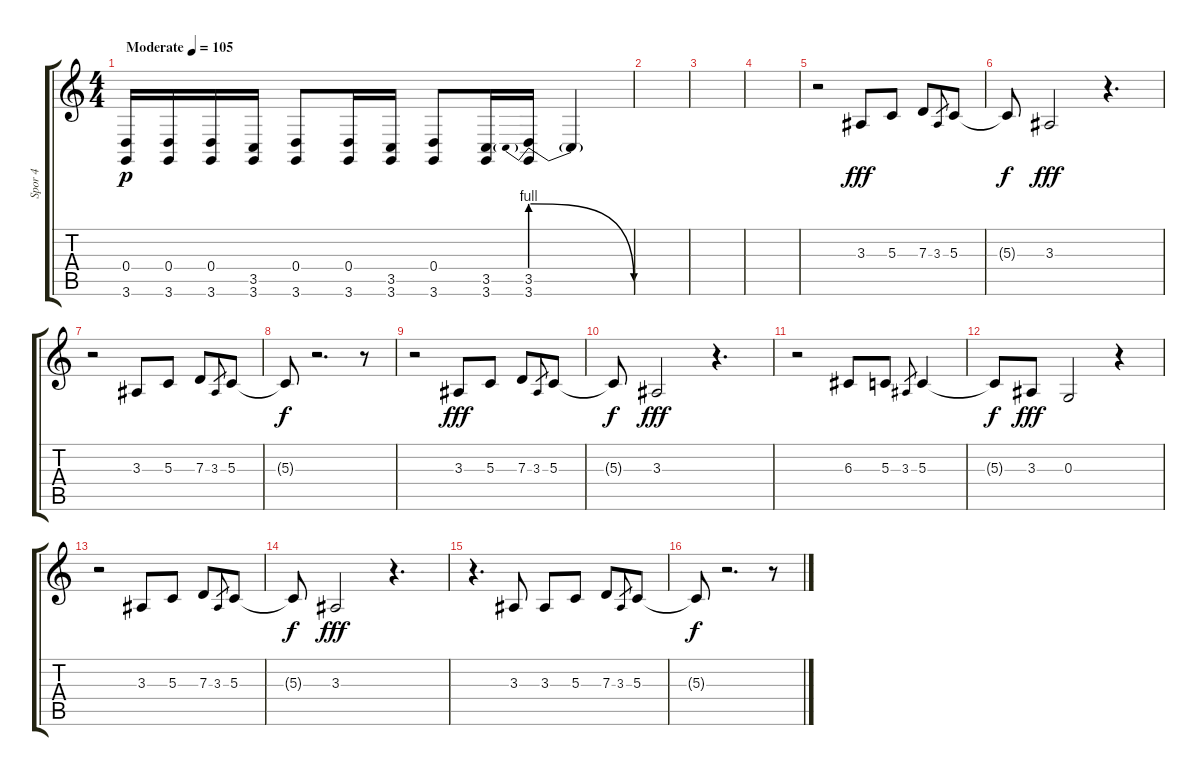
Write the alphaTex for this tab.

\track ("Spor 4" "Spor 4") {instrument clarinet}
\staff {score tabs}
\tuning (E4 B3 G3 D3 A2 E2) {hide}
\ts (4 4)
\tempo (105 "Moderate")
\clef g2
\ks c
(0.4 3.6).16{dy p instrument clarinet} (0.4 3.6).16 (0.4 3.6).16 (3.5 3.6).16 (0.4 3.6).8 (0.4 3.6).16 (3.5 3.6).16 (0.4 3.6).8 (3.5 3.6).16 (3.5{be (prebendrelease 0 4 60 0)} 3.6).16{volume 0} 3.5{t}.4 |
|
|
|
r.2{volume 16} 3.3.8{dy fff} 5.3.8 7.3.8 3.3.8{gr} 5.3.8 |
5.3{t}.8{dy f} 3.3.2{dy fff} r.4{d} |
r.2 3.3.8 5.3.8 7.3.8 3.3.8{gr} 5.3.8 |
5.3{t}.8{dy f} r.2{d} r.8 |
r.2 3.3.8{dy fff} 5.3.8 7.3.8 3.3.8{gr} 5.3.8 |
5.3{t}.8{dy f} 3.3.2{dy fff} r.4{d} |
r.2 6.3.8 5.3.8 3.3.8{gr} 5.3.4 |
5.3{t}.8{dy f} 3.3.8{dy fff} 0.3.2 r.4 |
r.2 3.3.8 5.3.8 7.3.8 3.3.8{gr} 5.3.8 |
5.3{t}.8{dy f} 3.3.2{dy fff} r.4{d} |
r.4{d} 3.3.8 3.3.8 5.3.8 7.3.8 3.3.8{gr} 5.3.8 |
5.3{t}.8{dy f} r.2{d} r.8
